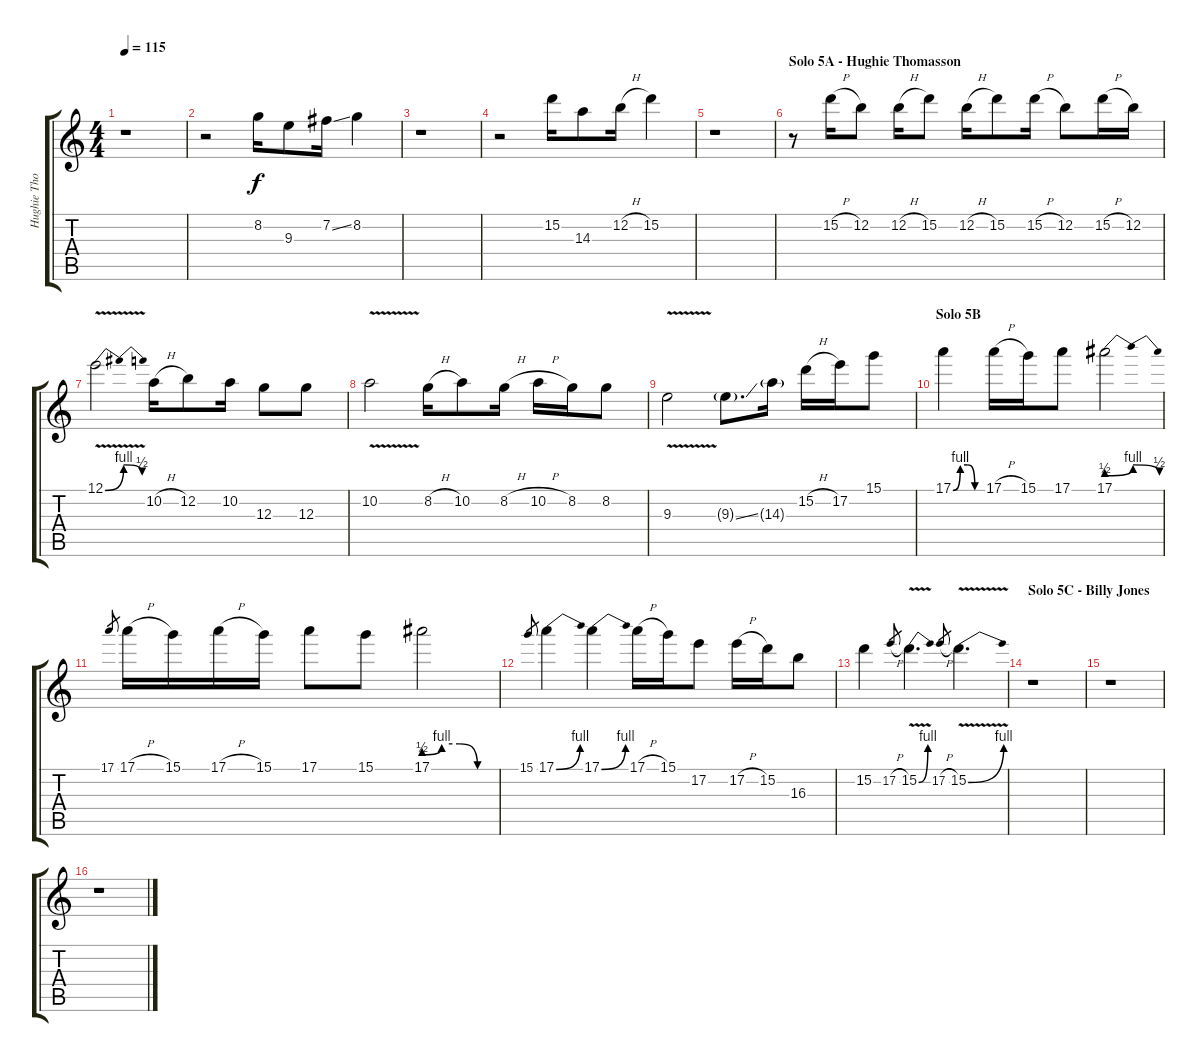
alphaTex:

\track ("Hughie Thomasson - Solo" "Hughie Tho") {instrument overdrivenguitar}
\staff {score tabs}
\tuning (E4 B3 G3 D3 A2 E2) {hide}
\ts (4 4)
\tempo 115
\clef g2
\ks c
r.1{dy f} |
r.2 8.2.16 9.3.8 7.2{ss}.16 8.2.4 |
r.1 |
r.2 15.2.16 14.3.8 12.2{h}.16 15.2.4 |
r.1 |
\section ("" "Solo 5A - Hughie Thomasson")
r.8 15.2{h}.16 12.2.8 12.2{h}.16 15.2.8 12.2{h}.16 15.2.8 15.2{h}.16 12.2.8 15.2{h}.16 12.2.16 |
12.1{be (bendrelease 0 0 15 4 45 4 60 2) v}.2 10.2{h}.16 12.2.8 10.2.16 12.3.8 12.3.8 |
10.2{v}.2 8.2{h}.16 10.2.8 8.2{h}.16 10.2{h}.16 8.2.16 8.2.8 |
9.3{v}.2 9.3{ss g}.8{d} 14.3{g}.16 15.2{h}.16 17.2.16 15.1.8 |
\section ("" "Solo 5B")
17.1{be (custom 0 0 15 4 30 4 45 0 60 0)}.4 17.1{h}.16 15.1.16 17.1.8 17.1{be (bendrelease 0 2 15 4 45 4 60 2)}.2 |
17.1.8{gr} 17.1{h}.16 15.1.16 17.1{h}.16 15.1.16 17.1.8 15.1.8 17.1{be (custom 0 2 15 4 30 4 45 0 60 0)}.2 |
15.1.8{gr} 17.1{be (bend 0 0 60 4)}.4 17.1{be (bend 0 0 60 4)}.4 17.1{h}.16 15.1.16 17.2.8 17.2{h}.16 15.2.16 16.3.8 |
15.2.4 17.2{h}.8{gr} 15.2{be (bend 0 0 60 4) v}.4{d} 17.2{h}.8{gr} 15.2{be (bend 0 0 60 4) v}.4{d} |
\section ("" "Solo 5C - Billy Jones")
r.1 |
r.1 |
r.1
